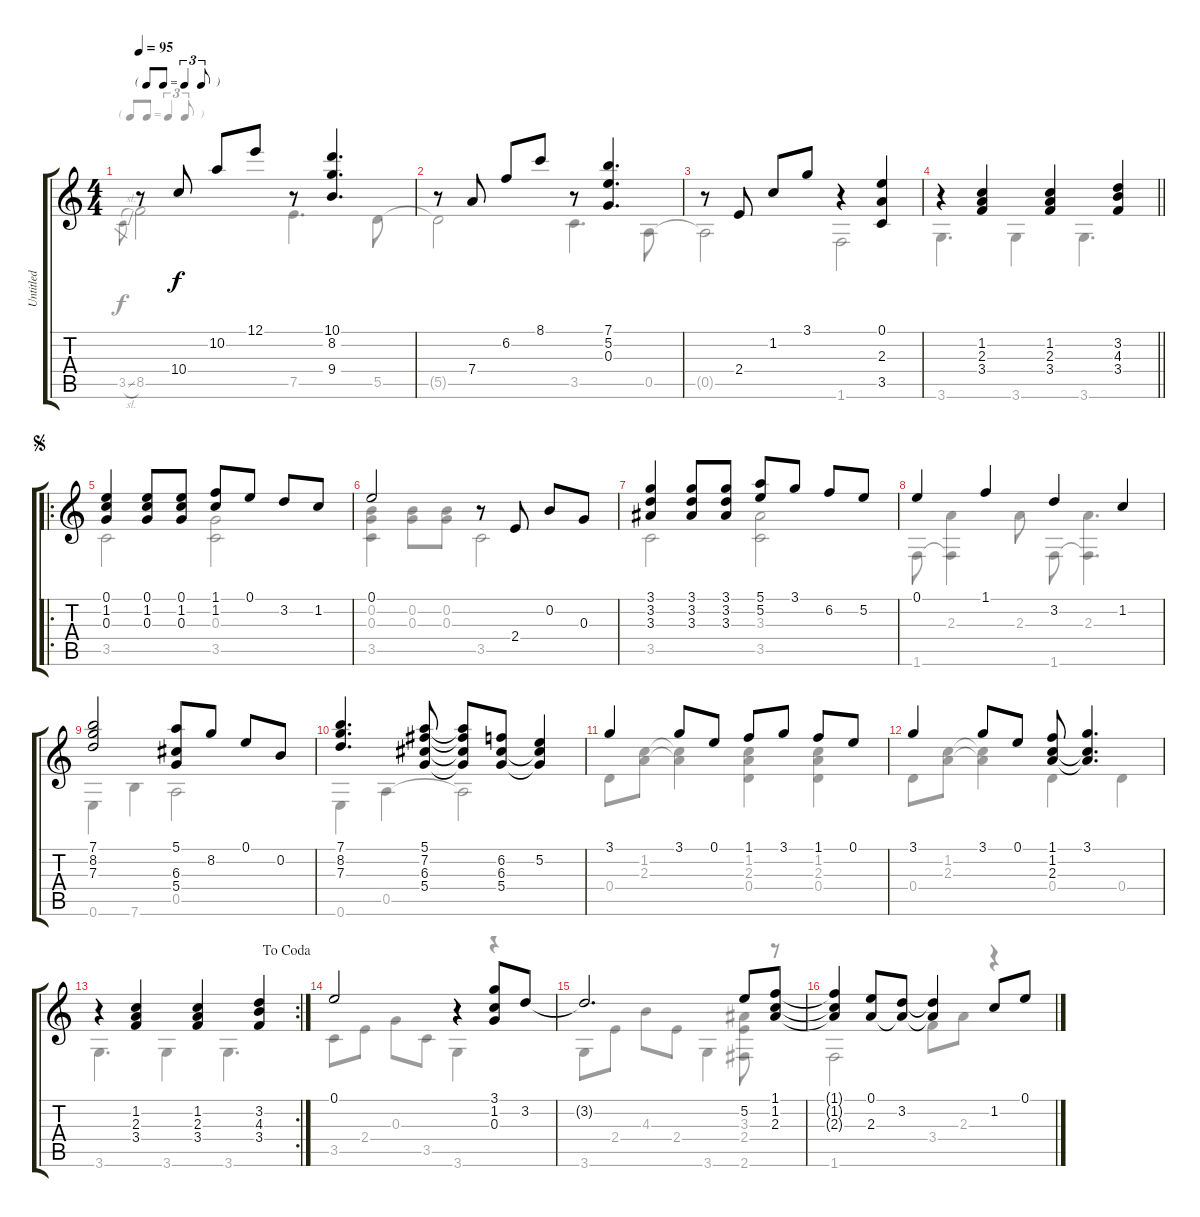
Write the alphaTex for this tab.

\track ("Untitled" "Untitled") {instrument acousticguitarsteel}
\staff {score tabs}
\tuning (E4 B3 G3 D3 A2 E2) {hide}
\voice
\ts (4 4)
\tf triplet8th
\tempo 95
\clef g2
\ks c
r.8{dy f instrument acousticguitarsteel} 10.4.8 10.2.8 12.1.8 r.8 (10.1 8.2 9.4).4{d} |
r.8 7.4.8 6.2.8 8.1.8 r.8 (7.1 5.2 0.3).4{d} |
r.8 2.4.8 1.2.8 3.1.8 r.4 (0.1 2.3 3.5).4 |
\barLineRight lightlight
r.4 (1.2 2.3 3.4).4 (1.2 2.3 3.4).4 (3.2 4.3 3.4).4 |
\ro
\jump segno
(0.1 1.2 0.3).4 (0.1 1.2 0.3).8 (0.1 1.2 0.3).8 (1.1 1.2).8 0.1.8 3.2.8 1.2.8 |
0.1.2 r.8 2.4.8 0.2.8 0.3.8 |
(3.1 3.2 3.3).4 (3.1 3.2 3.3).8 (3.1 3.2 3.3).8 (5.1 5.2).8 3.1.8 6.2.8 5.2.8 |
0.1.4 1.1.4 3.2.4 1.2.4 |
(7.1 8.2 7.3).2 (5.1 6.3 5.4).8 8.2.8 0.1.8 0.2.8 |
(7.1 8.2 7.3).4{d} (5.1 7.2 6.3 5.4).8 (5.1{t} 7.2{t} 6.3{t} 5.4{t}).8 (6.2 6.3 5.4).8 (5.2 6.3{t} 5.4{t}).4 |
3.1.4 3.1.8 0.1.8 1.1.8 3.1.8 1.1.8 0.1.8 |
3.1.4 3.1.8 0.1.8 (1.1 1.2 2.3).8 (3.1 1.2{t} 2.3{t}).4{d} |
\rc 2
\jump dacoda
r.4 (1.2 2.3 3.4).4 (1.2 2.3 3.4).4 (3.2 4.3 3.4).4 |
0.1.2 r.4 (3.1 1.2 0.3).8 3.2.8 |
3.2{t}.2{d} 5.2.8 (1.1 1.2 2.3).8 |
(1.1{t} 1.2{t} 2.3{t}).4 (0.1 2.3).8 (3.2 2.3{t}).8 (3.2{t} 2.3{t}).4 1.2.8 0.1.8
\voice
\clef g2
\ottava regular
\simile none
\ks c
3.5{sl}.8{gr dy f} 8.5.2 7.5.4{d} 5.5.8 |
5.5{t}.2 3.5.4{d} 0.5.8 |
0.5{t}.2 1.6.2 |
\barLineRight lightlight
3.6.4{d} 3.6.4 3.6.4{d} |
3.5.2 (0.3 3.5).2 |
(0.2 0.3 3.5).4 (0.2 0.3).8 (0.2 0.3).8 3.5.2 |
3.5.2 (3.3 3.5).2 |
1.6.8 (2.3 1.6{t}).4 2.3.8 1.6.8 (2.3 1.6{t}).4{d} |
0.6.4 7.6.4 0.5.2 |
0.6.4 0.5.4 0.5{t}.2 |
0.4.8 (1.2 2.3).8 (1.2{t} 2.3{t}).4 (1.2 2.3 0.4).4 (1.2 2.3 0.4).4 |
0.4.8 (1.2 2.3).8 (1.2{t} 2.3{t}).4 0.4.4 0.4.4 |
3.6.4{d} 3.6.4 3.6.4{d} |
3.5.8 2.4.8 0.3.8 3.5.8 3.6.4 r.4 |
3.6.8 2.4.8 4.3.8 2.4.8 3.6.4 (3.3 2.4 2.6).8 r.8 |
1.6.2 3.4.8 2.3.8 r.4
